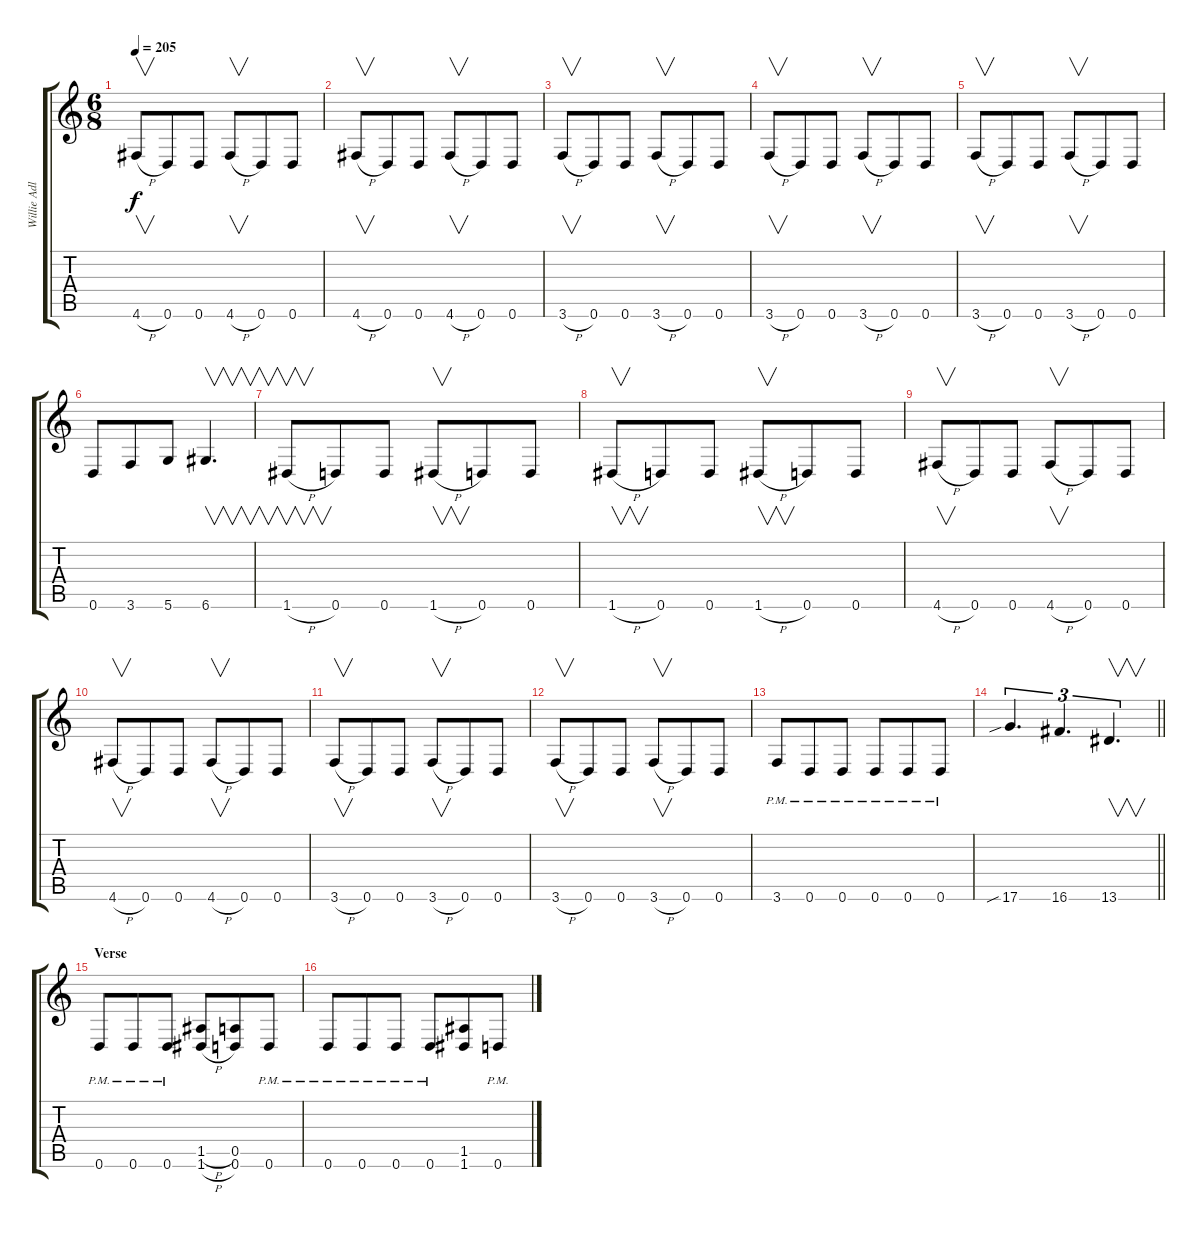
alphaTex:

\track ("Willie Adler - Rhythm" "Willie Adl") {instrument distortionguitar}
\staff {score tabs}
\tuning (E4 B3 G3 D3 A2 D2) {hide}
\ts (6 8)
\tempo 205
\clef g2
\ks c
4.6{h}.8{v dy f} 0.6.8 0.6.8 4.6{h}.8{v} 0.6.8 0.6.8 |
4.6{h}.8{v} 0.6.8 0.6.8 4.6{h}.8{v} 0.6.8 0.6.8 |
3.6{h}.8{v} 0.6.8 0.6.8 3.6{h}.8{v} 0.6.8 0.6.8 |
3.6{h}.8{v} 0.6.8 0.6.8 3.6{h}.8{v} 0.6.8 0.6.8 |
3.6{h}.8{v} 0.6.8 0.6.8 3.6{h}.8{v} 0.6.8 0.6.8 |
0.6.8 3.6.8 5.6.8 6.6.4{v d} |
1.6{h}.8{v} 0.6.8 0.6.8 1.6{h}.8{v} 0.6.8 0.6.8 |
1.6{h}.8{v} 0.6.8 0.6.8 1.6{h}.8{v} 0.6.8 0.6.8 |
4.6{h}.8{v} 0.6.8 0.6.8 4.6{h}.8{v} 0.6.8 0.6.8 |
4.6{h}.8{v} 0.6.8 0.6.8 4.6{h}.8{v} 0.6.8 0.6.8 |
3.6{h}.8{v} 0.6.8 0.6.8 3.6{h}.8{v} 0.6.8 0.6.8 |
3.6{h}.8{v} 0.6.8 0.6.8 3.6{h}.8{v} 0.6.8 0.6.8 |
3.6{pm}.8 0.6{pm}.8 0.6{pm}.8 0.6{pm}.8 0.6{pm}.8 0.6{pm}.8 |
\barLineRight lightlight
17.6{sib}.4{d tu (3 2)} 16.6.4{d tu (3 2)} 13.6.4{v d tu (3 2)} |
\section ("" "Verse")
0.6{pm}.8 0.6{pm}.8 0.6{pm}.8 (1.5{h} 1.6{h}).8 (0.5 0.6).8 0.6{pm}.8 |
0.6{pm}.8 0.6{pm}.8 0.6{pm}.8 0.6{pm}.8 (1.5 1.6).8 0.6{pm}.8
